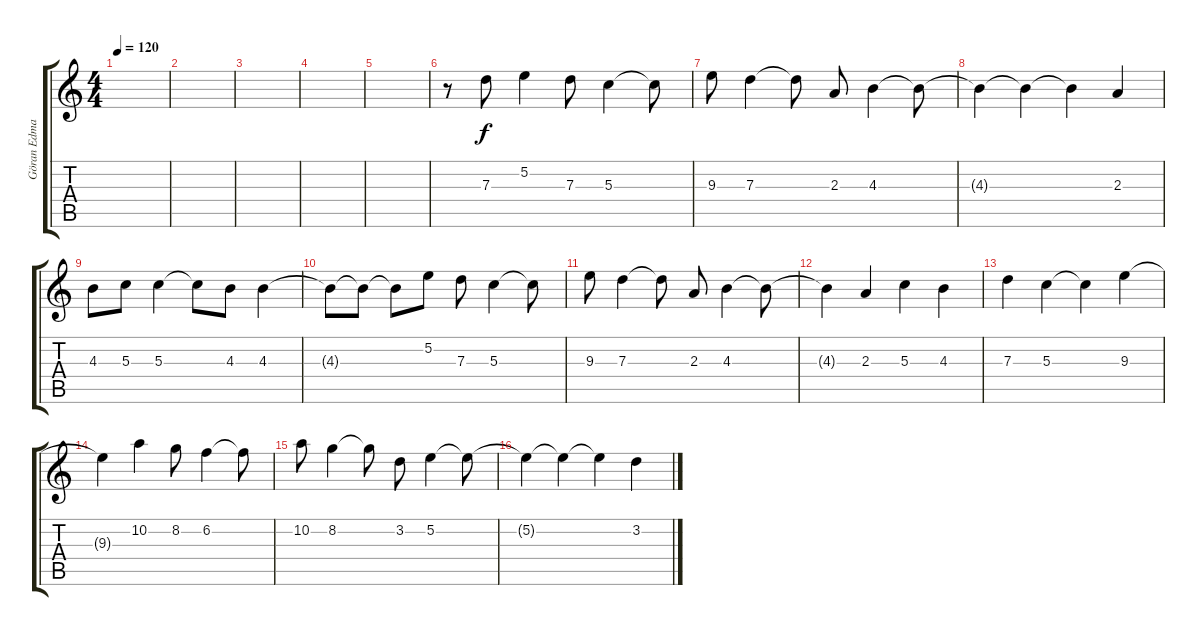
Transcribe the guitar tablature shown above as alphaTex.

\track ("Göran Edmark" "Göran Edma") {instrument lead6voice}
\staff {score tabs}
\tuning (E5 B4 G4 D4 A3 E3) {hide}
\ts (4 4)
\tempo 120
\clef g2
\ks c
|
|
|
|
|
r.8 7.3.8 5.2.4 7.3.8 5.3.4 5.3{t}.8 |
9.3.8 7.3.4 7.3{t}.8 2.3.8 4.3.4 4.3{t}.8 |
4.3{t}.4 4.3{t}.4 4.3{t}.4 2.3.4 |
4.3.8 5.3.8 5.3.4 5.3{t}.8 4.3.8 4.3.4 |
4.3{t}.8 4.3{t}.8 4.3{t}.8 5.2.8 7.3.8 5.3.4 5.3{t}.8 |
9.3.8 7.3.4 7.3{t}.8 2.3.8 4.3.4 4.3{t}.8 |
4.3{t}.4 2.3.4 5.3.4 4.3.4 |
7.3.4 5.3.4 5.3{t}.4 9.3.4 |
9.3{t}.4 10.2.4 8.2.8 6.2.4 6.2{t}.8 |
10.2.8 8.2.4 8.2{t}.8 3.2.8 5.2.4 5.2{t}.8 |
5.2{t}.4 5.2{t}.4 5.2{t}.4 3.2.4
